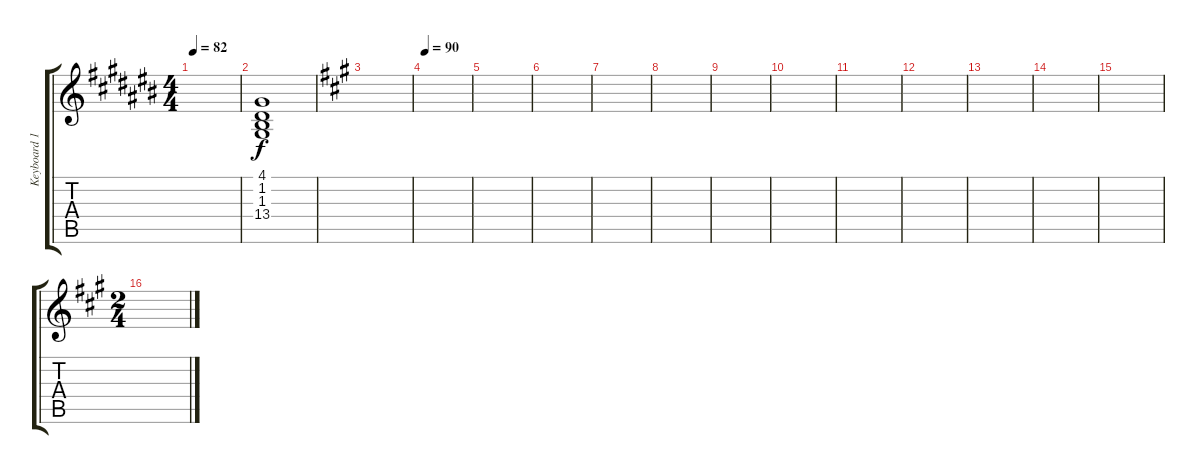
\track ("Keyboard 1" "Keyboard 1") {instrument brasssection}
\staff {score tabs}
\tuning (E4 B3 G3 D3 A2 E2) {hide}
\ts (4 4)
\tempo 82
\clef g2
\ks c#
|
(4.1 1.2 1.3 13.4).1 |
\ks a
|
\tempo 90
|
|
|
|
|
|
|
|
|
|
|
|
\ts (2 4)
